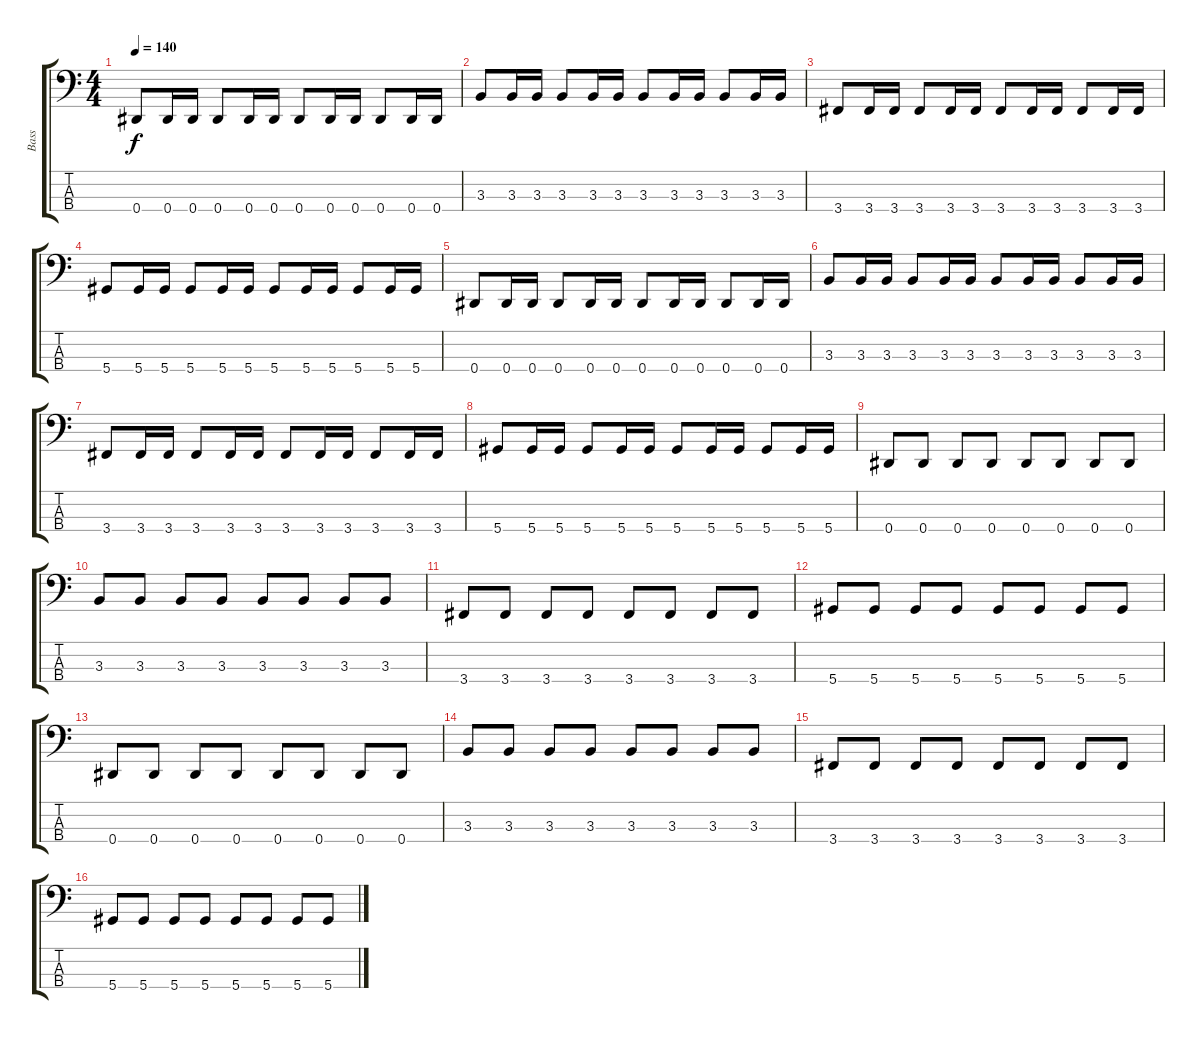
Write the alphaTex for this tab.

\track ("Bass" "Bass") {instrument electricbassfinger}
\staff {score tabs}
\tuning (Gb2 Db2 Ab1 Eb1) {hide}
\ts (4 4)
\tempo 140
\clef f4
\ks c
0.4.8{dy f} 0.4.16 0.4.16 0.4.8 0.4.16 0.4.16 0.4.8 0.4.16 0.4.16 0.4.8 0.4.16 0.4.16 |
3.3.8 3.3.16 3.3.16 3.3.8 3.3.16 3.3.16 3.3.8 3.3.16 3.3.16 3.3.8 3.3.16 3.3.16 |
3.4.8 3.4.16 3.4.16 3.4.8 3.4.16 3.4.16 3.4.8 3.4.16 3.4.16 3.4.8 3.4.16 3.4.16 |
5.4.8 5.4.16 5.4.16 5.4.8 5.4.16 5.4.16 5.4.8 5.4.16 5.4.16 5.4.8 5.4.16 5.4.16 |
0.4.8 0.4.16 0.4.16 0.4.8 0.4.16 0.4.16 0.4.8 0.4.16 0.4.16 0.4.8 0.4.16 0.4.16 |
3.3.8 3.3.16 3.3.16 3.3.8 3.3.16 3.3.16 3.3.8 3.3.16 3.3.16 3.3.8 3.3.16 3.3.16 |
3.4.8 3.4.16 3.4.16 3.4.8 3.4.16 3.4.16 3.4.8 3.4.16 3.4.16 3.4.8 3.4.16 3.4.16 |
5.4.8 5.4.16 5.4.16 5.4.8 5.4.16 5.4.16 5.4.8 5.4.16 5.4.16 5.4.8 5.4.16 5.4.16 |
0.4.8 0.4.8 0.4.8 0.4.8 0.4.8 0.4.8 0.4.8 0.4.8 |
3.3.8 3.3.8 3.3.8 3.3.8 3.3.8 3.3.8 3.3.8 3.3.8 |
3.4.8 3.4.8 3.4.8 3.4.8 3.4.8 3.4.8 3.4.8 3.4.8 |
5.4.8 5.4.8 5.4.8 5.4.8 5.4.8 5.4.8 5.4.8 5.4.8 |
0.4.8 0.4.8 0.4.8 0.4.8 0.4.8 0.4.8 0.4.8 0.4.8 |
3.3.8 3.3.8 3.3.8 3.3.8 3.3.8 3.3.8 3.3.8 3.3.8 |
3.4.8 3.4.8 3.4.8 3.4.8 3.4.8 3.4.8 3.4.8 3.4.8 |
5.4.8 5.4.8 5.4.8 5.4.8 5.4.8 5.4.8 5.4.8 5.4.8
